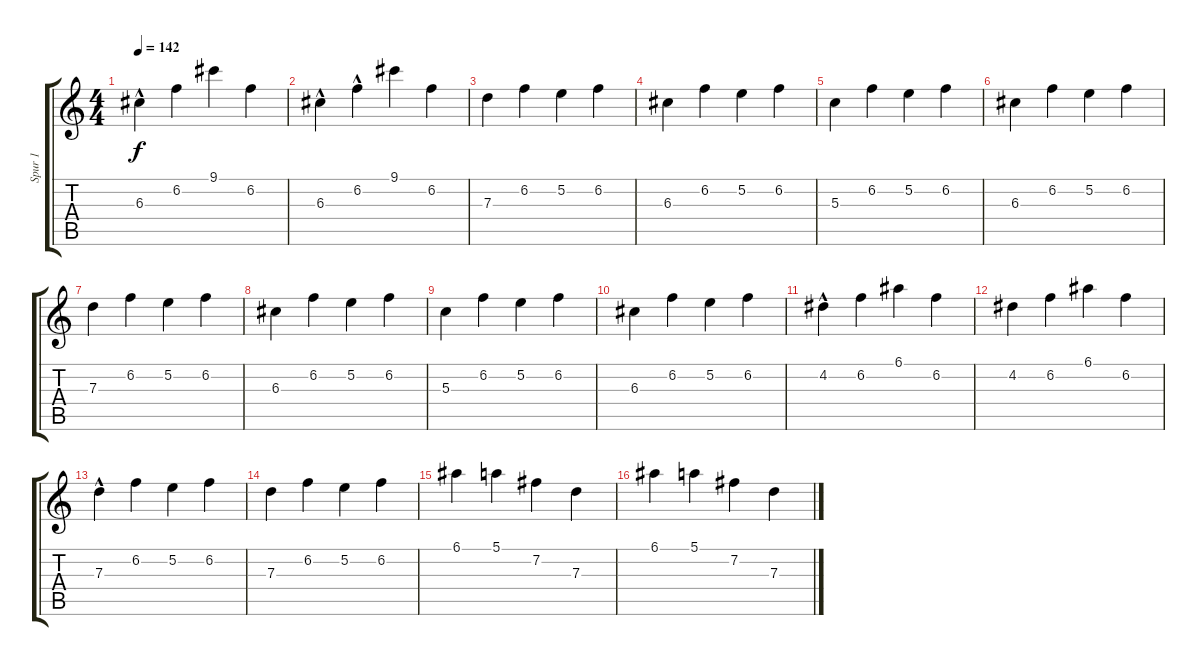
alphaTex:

\track ("Spur 1" "Spur 1") {instrument acousticguitarsteel}
\staff {score tabs}
\tuning (E4 B3 G3 D3 A2 E2) {hide}
\ts (4 4)
\tempo 142
\clef g2
\ks c
6.3{hac}.4{dy f} 6.2.4 9.1.4 6.2.4 |
6.3{hac}.4 6.2{hac}.4 9.1.4 6.2.4 |
7.3.4 6.2.4 5.2.4 6.2.4 |
6.3.4 6.2.4 5.2.4 6.2.4 |
5.3.4 6.2.4 5.2.4 6.2.4 |
6.3.4 6.2.4 5.2.4 6.2.4 |
7.3.4 6.2.4 5.2.4 6.2.4 |
6.3.4 6.2.4 5.2.4 6.2.4 |
5.3.4 6.2.4 5.2.4 6.2.4 |
6.3.4 6.2.4 5.2.4 6.2.4 |
4.2{hac}.4 6.2.4 6.1.4 6.2.4 |
4.2.4 6.2.4 6.1.4 6.2.4 |
7.3{hac}.4 6.2.4 5.2.4 6.2.4 |
7.3.4 6.2.4 5.2.4 6.2.4 |
6.1.4 5.1.4 7.2.4 7.3.4 |
6.1.4 5.1.4 7.2.4 7.3.4
